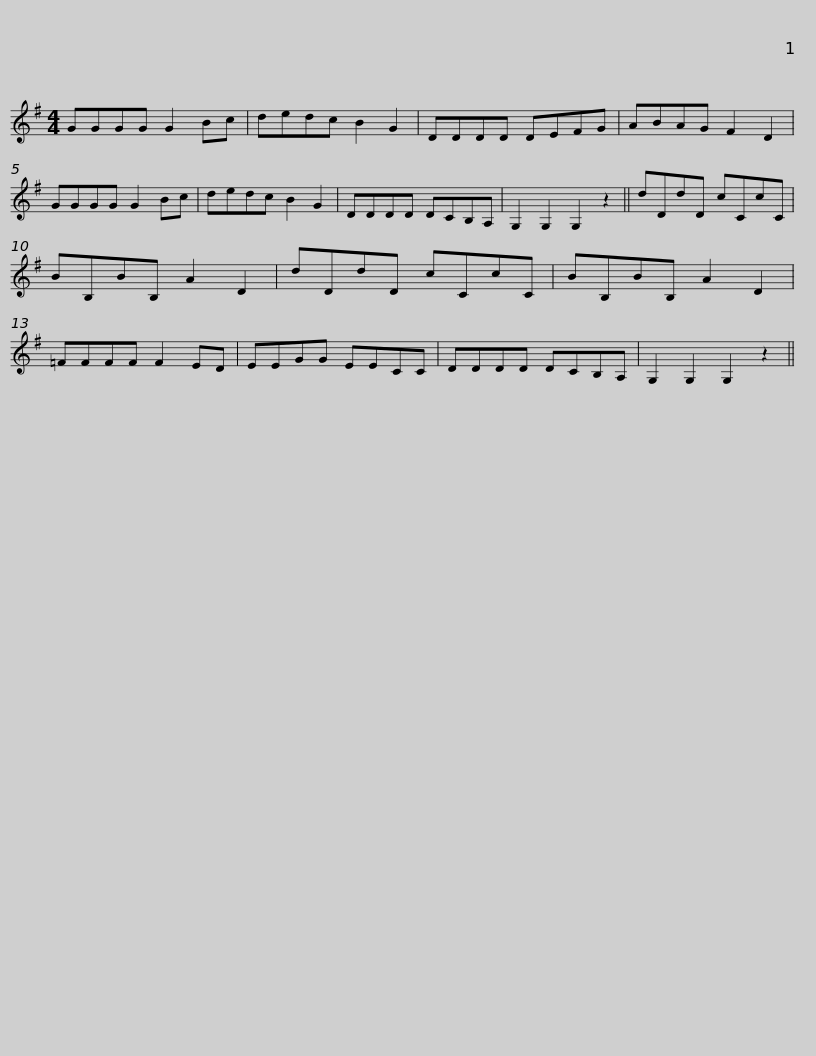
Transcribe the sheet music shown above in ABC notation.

X:1
L:1/8
M:4/4
I:linebreak $
K:G
V:1 treble
V:1
 GGGG G2 Bc | dedc B2 G2 | DDDD DEFG | ABAG F2 D2 | GGGG G2 Bc | %5
 dedc B2 G2 |$ DDDD DCB,A, | G,2 G,2 G,2 z2 || dDdD cCcC | BB,BB, A2 D2 | %10
 dDdD cCcC | BB,BB, A2 D2 |$ =FFFF F2 ED | EEGG EECC | DDDD DCB,A, | %15
 G,2 G,2 G,2 z2 || %16
